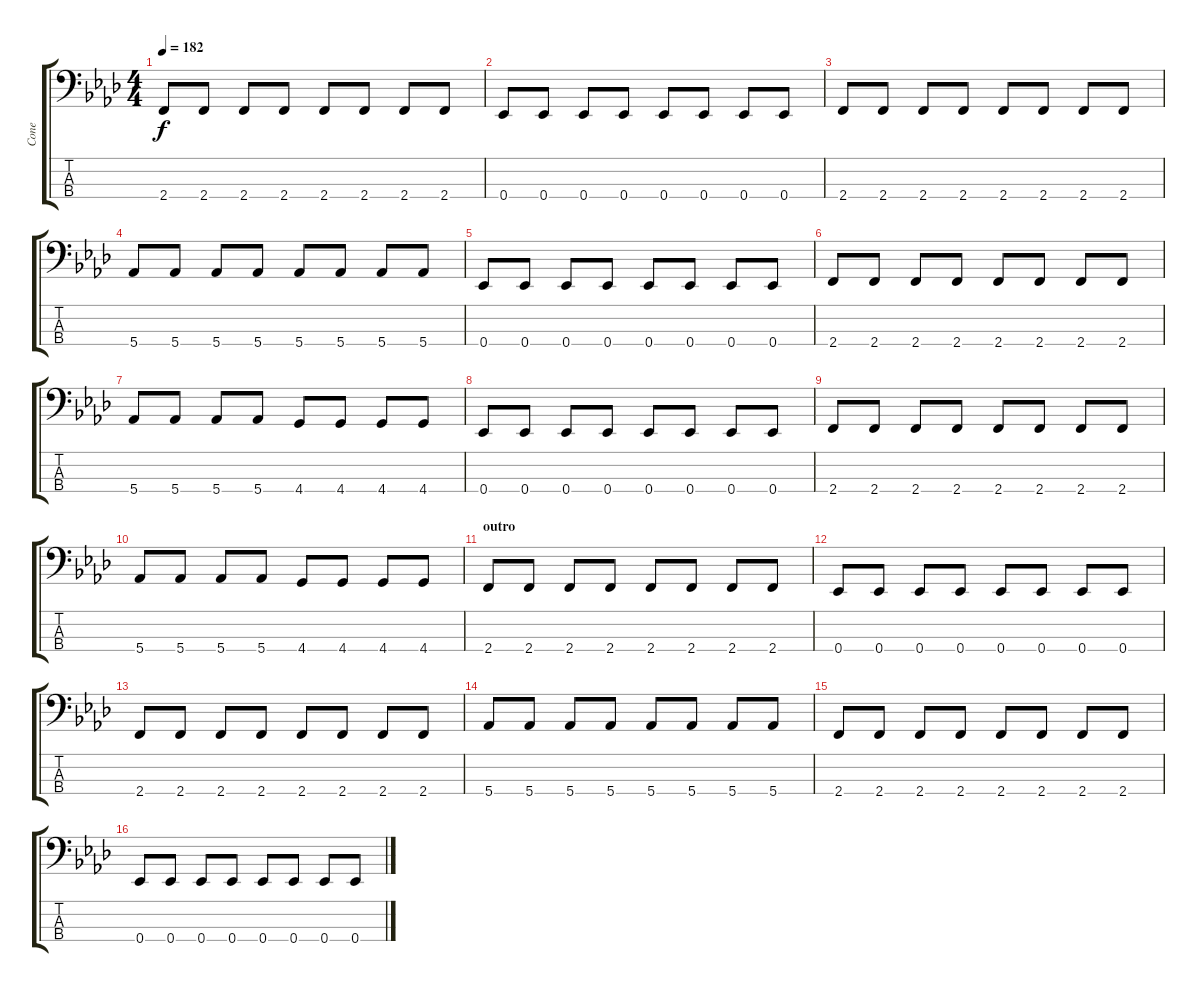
\track ("Cone" "Cone") {instrument electricbasspick}
\staff {score tabs}
\tuning (Gb2 Db2 Ab1 Eb1) {hide}
\ts (4 4)
\tempo 182
\clef f4
\ks ab
2.4.8{dy f} 2.4.8 2.4.8 2.4.8 2.4.8 2.4.8 2.4.8 2.4.8 |
0.4.8 0.4.8 0.4.8 0.4.8 0.4.8 0.4.8 0.4.8 0.4.8 |
2.4.8 2.4.8 2.4.8 2.4.8 2.4.8 2.4.8 2.4.8 2.4.8 |
5.4.8 5.4.8 5.4.8 5.4.8 5.4.8 5.4.8 5.4.8 5.4.8 |
0.4.8 0.4.8 0.4.8 0.4.8 0.4.8 0.4.8 0.4.8 0.4.8 |
2.4.8 2.4.8 2.4.8 2.4.8 2.4.8 2.4.8 2.4.8 2.4.8 |
5.4.8 5.4.8 5.4.8 5.4.8 4.4.8 4.4.8 4.4.8 4.4.8 |
0.4.8 0.4.8 0.4.8 0.4.8 0.4.8 0.4.8 0.4.8 0.4.8 |
2.4.8 2.4.8 2.4.8 2.4.8 2.4.8 2.4.8 2.4.8 2.4.8 |
5.4.8 5.4.8 5.4.8 5.4.8 4.4.8 4.4.8 4.4.8 4.4.8 |
\section ("" "outro")
2.4.8 2.4.8 2.4.8 2.4.8 2.4.8 2.4.8 2.4.8 2.4.8 |
0.4.8 0.4.8 0.4.8 0.4.8 0.4.8 0.4.8 0.4.8 0.4.8 |
2.4.8 2.4.8 2.4.8 2.4.8 2.4.8 2.4.8 2.4.8 2.4.8 |
5.4.8 5.4.8 5.4.8 5.4.8 5.4.8 5.4.8 5.4.8 5.4.8 |
2.4.8 2.4.8 2.4.8 2.4.8 2.4.8 2.4.8 2.4.8 2.4.8 |
0.4.8 0.4.8 0.4.8 0.4.8 0.4.8 0.4.8 0.4.8 0.4.8
